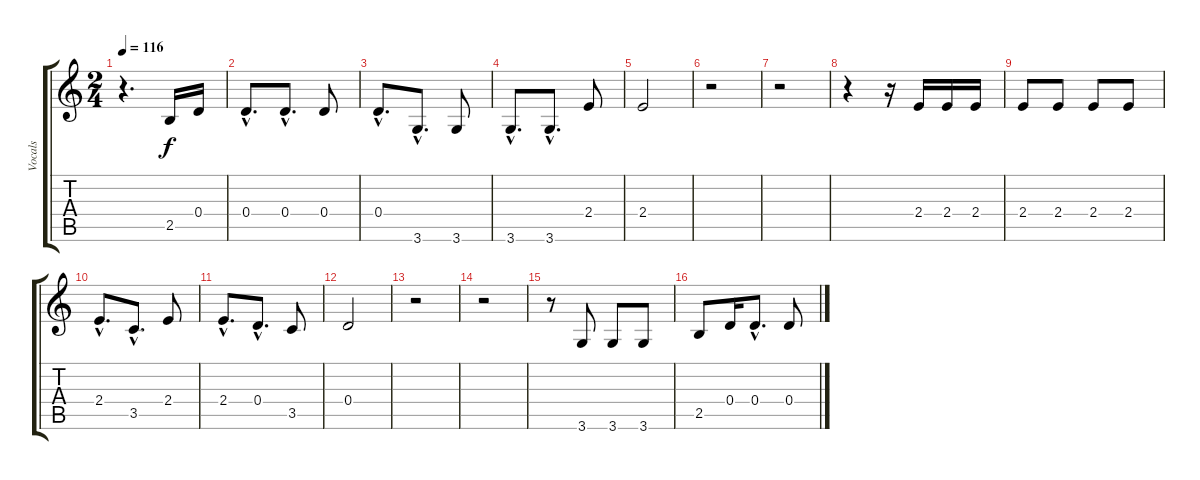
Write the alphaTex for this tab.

\track ("Vocals" "Vocals") {instrument acousticguitarsteel}
\staff {score tabs}
\tuning (E4 B3 G3 D3 A2 E2) {hide}
\ts (2 4)
\tempo 116
\clef g2
\ks c
r.4{d dy f} 2.5.16 0.4.16 |
0.4{hac}.8{d} 0.4{hac}.8{d} 0.4.8 |
0.4{hac}.8{d} 3.6{hac}.8{d} 3.6.8 |
3.6{hac}.8{d} 3.6{hac}.8{d} 2.4.8 |
2.4.2 |
r.2 |
r.2 |
r.4 r.16 2.4.16 2.4.16 2.4.16 |
2.4.8 2.4.8 2.4.8 2.4.8 |
2.4{hac}.8{d} 3.5{hac}.8{d} 2.4.8 |
2.4{hac}.8{d} 0.4{hac}.8{d} 3.5.8 |
0.4.2 |
r.2 |
r.2 |
r.8 3.6.8 3.6.8 3.6.8 |
2.5.8 0.4.16 0.4{hac}.8{d} 0.4.8
